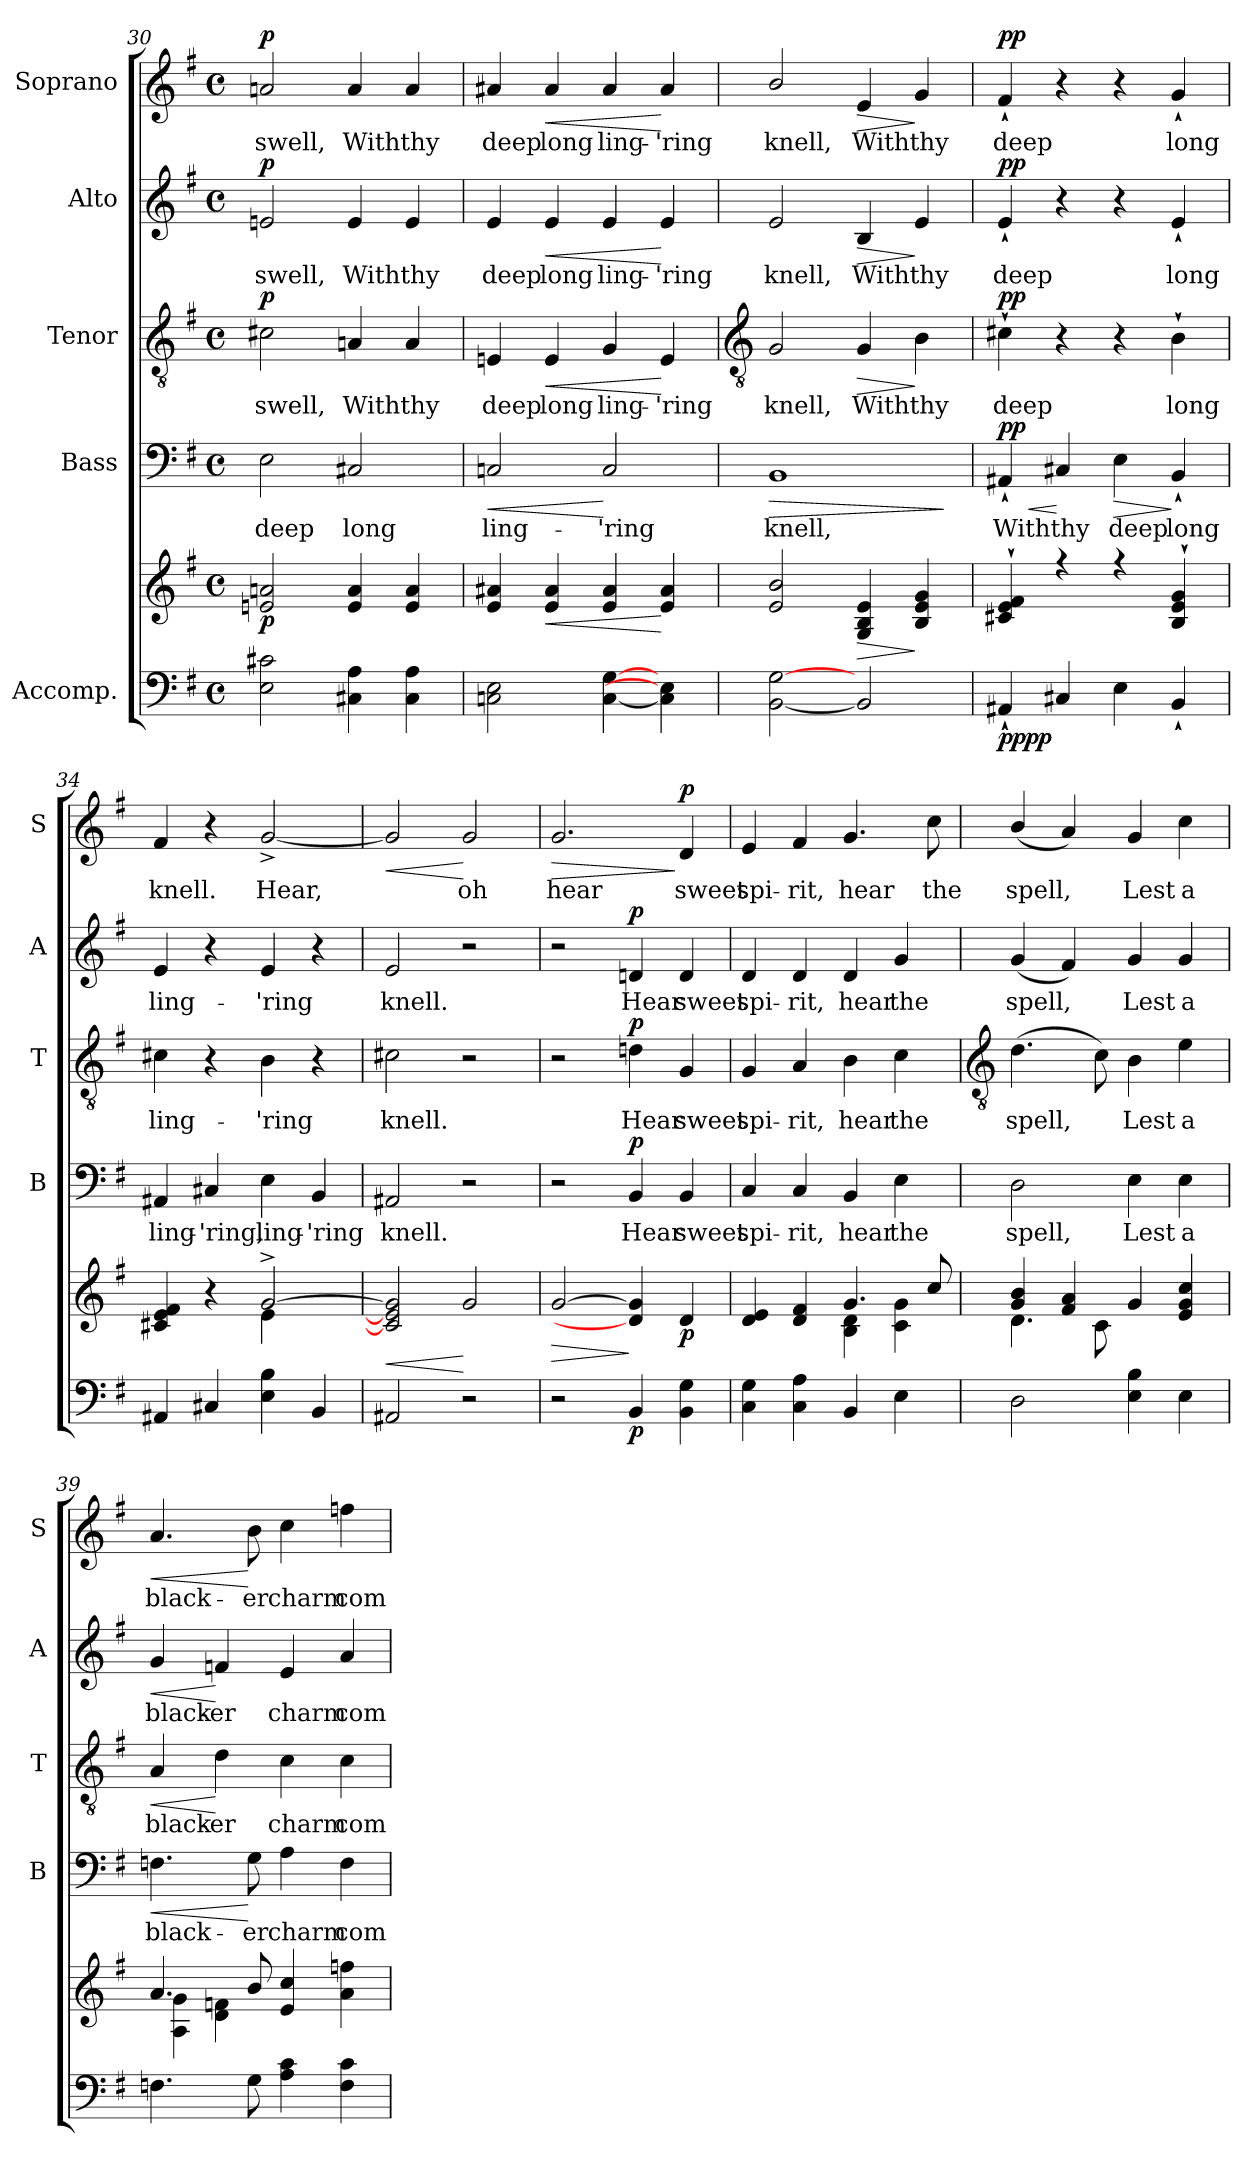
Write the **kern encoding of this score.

**kern	**kern	**dynam	**kern	**text	**dynam	**kern	**text	**dynam	**kern	**text	**dynam	**kern	**text	**dynam
*part5	*part5	*part5	*part4	*part4	*part4	*part3	*part3	*part3	*part2	*part2	*part2	*part1	*part1	*part1
*staff6	*staff5	*staff5/6	*staff4	*staff4	*staff4	*staff3	*staff3	*staff3	*staff2	*staff2	*staff2	*staff1	*staff1	*staff1
*I"Accomp.	*	*	*I"Bass	*	*	*I"Tenor	*	*	*I"Alto	*	*	*I"Soprano	*	*
*	*	*	*I'B	*	*	*I'T	*	*	*I'A	*	*	*I'S	*	*
*clefF4	*clefG2	*	*clefF4	*	*	*clefGv2	*	*	*clefG2	*	*	*clefG2	*	*
*k[f#]	*k[f#]	*	*k[f#]	*	*	*k[f#]	*	*	*k[f#]	*	*	*k[f#]	*	*
*G:	*G:	*	*G:	*	*	*G:	*	*	*G:	*	*	*G:	*	*
*M4/4	*M4/4	*	*M4/4	*	*	*M4/4	*	*	*M4/4	*	*	*M4/4	*	*
*met(c)	*met(c)	*	*met(c)	*	*	*met(c)	*	*	*met(c)	*	*	*met(c)	*	*
=30	=30	=30	=30	=30	=30	=30	=30	=30	=30	=30	=30	=30	=30	=30
!	!	!LO:DY:b	!	!LO:LY:b	!	!	!LO:LY:b	!LO:DY:b	!	!LO:LY:b	!LO:DY:b	!	!LO:LY:b	!LO:DY:b
2E 2c#X	2en 2an	p	2E	deep	.	2c#X	swell,	p	2en	swell,	p	2an	swell,	p
!	!	!	!	!LO:LY:b	!	!	!LO:LY:b	!	!	!LO:LY:b	!	!	!LO:LY:b	!
4C#X 4A	4e 4a	.	2C#X	long	.	4An	With	.	4e	With	.	4a	With	.
!	!	!	!	!	!	!	!LO:LY:b	!	!	!LO:LY:b	!	!	!LO:LY:b	!
4C# 4A	4e 4a	.	.	.	.	4A	thy	.	4e	thy	.	4a	thy	.
=31	=31	=31	=31	=31	=31	=31	=31	=31	=31	=31	=31	=31	=31	=31
!	!	!	!	!LO:LY:b	!LO:HP:b	!	!LO:LY:b	!	!	!LO:LY:b	!	!	!LO:LY:b	!
2Cn 2E	4e 4a#X	.	2Cn	ling-	<	4En	deep	.	4e	deep	.	4a#X	deep	.
!	!	!LO:HP:b	!	!	!	!	!LO:LY:b	!LO:HP:b	!	!LO:LY:b	!LO:HP:b	!	!LO:LY:b	!LO:HP:b
.	4e 4a#	<	.	.	.	4E	long	<	4e	long	<	4a#	long	<
!	!	!	!	!LO:LY:b	!	!	!LO:LY:b	!	!	!LO:LY:b	!	!	!LO:LY:b	!
[4C [4G	4e 4a#	.	2C	-'ring	[	4G	ling-	.	4e	ling-	.	4a#	ling-	.
!	!	!	!	!	!	!	!LO:LY:b	!	!	!LO:LY:b	!	!	!LO:LY:b	!
4C] 4E]	4e 4a#	[	.	.	.	4E	-'ring	[	4e	-'ring	[	4a#	-'ring	[
!!LO:LB:g=z
=32	=32	=32	=32	=32	=32	=32	=32	=32	=32	=32	=32	=32	=32	=32
*	*	*	*	*	*	*clefGv2	*	*	*	*	*	*	*	*
*	*^	*	*	*	*	*	*	*	*	*	*	*	*	*
!	!	!	!	!	!LO:LY:b	!LO:HP:b	!	!LO:LY:b	!	!	!LO:LY:b	!	!	!LO:LY:b	!
[2BB [2G	2e 2b	1ryy	.	1BB	knell,	>	2G	knell,	.	2e	knell,	.	2b/	knell,	.
!	!	!	!LO:HP:b	!	!	!	!	!LO:LY:b	!LO:HP:b	!	!LO:LY:b	!LO:HP:b	!	!LO:LY:b	!LO:HP:b
2BB]	4G 4B 4e	.	>	.	.	.	4G	With	>	4B	With	>	4e	With	>
!	!	!	!	!	!	!	!	!LO:LY:b	!	!	!LO:LY:b	!	!	!LO:LY:b	!
.	4B 4e 4g	.	]	.	.	.	4B	thy	]	4e	thy	]	4g	thy	]
*	*v	*v	*	*	*	*	*	*	*	*	*	*	*	*	*
.	.	.	.	.	]	.	.	.	.	.	.	.	.	.
=33	=33	=33	=33	=33	=33	=33	=33	=33	=33	=33	=33	=33	=33	=33
*	*^	*	*	*	*	*	*	*	*	*	*	*	*	*
!	!	!	!LO:DY:b=2	!	!LO:LY:b	!LO:HP:b	!	!LO:LY:b	!	!	!LO:LY:b	!	!	!LO:LY:b	!
!	!	!	!LO:DY:n=1:b	!	!	!LO:DY:n=1:b	!	!	!LO:DY:b	!	!	!LO:DY:b	!	!	!LO:DY:b
4AA#X`	4c#X` 4e` 4f#`	1ryy	pp pp	4AA#X`	With	< pp	4c#X`	deep	pp	4e`	deep	pp	4f#`	deep	pp
!	!	!	!	!	!LO:LY:b	!	!	!	!	!	!	!	!	!	!
4C#X	4r	.	.	4C#X	thy	[	4r	.	.	4r	.	.	4r	.	.
!	!	!	!	!	!LO:LY:b	!LO:HP:b	!	!	!	!	!	!	!	!	!
4E	4r	.	.	4E	deep	>	4r	.	.	4r	.	.	4r	.	.
!	!	!	!	!	!LO:LY:b	!	!	!LO:LY:b	!	!	!LO:LY:b	!	!	!LO:LY:b	!
4BB`	4B` 4e` 4g`	.	.	4BB`	long	]	4B`	long	.	4e`	long	.	4g`	long	.
=34	=34	=34	=34	=34	=34	=34	=34	=34	=34	=34	=34	=34	=34	=34	=34
!	!	!	!	!	!LO:LY:b	!	!	!LO:LY:b	!	!	!LO:LY:b	!	!	!LO:LY:b	!
4AA#X	4c#X 4e 4f#	2ryy	.	4AA#X	ling-	.	4c#X	ling-	.	4e	ling-	.	4f#	knell.	.
!	!	!	!	!	!LO:LY:b	!	!	!	!	!	!	!	!	!	!
4C#X	4r	.	.	4C#X	-'ring,	.	4r	.	.	4r	.	.	4r	.	.
!	!	!	!	!	!LO:LY:b	!	!	!LO:LY:b	!	!	!LO:LY:b	!	!	!LO:LY:b	!
4E 4B	[2g^	4e\	.	4E	ling-	.	4B	-'ring	.	4e	-'ring	.	[2g^	Hear,	.
!	!	!	!	!	!LO:LY:b	!	!	!	!	!	!	!	!	!	!
4BB	.	4ryy	.	4BB	-'ring	.	4r	.	.	4r	.	.	.	.	.
=35	=35	=35	=35	=35	=35	=35	=35	=35	=35	=35	=35	=35	=35	=35	=35
!	!	!	!LO:HP:b	!	!LO:LY:b	!	!	!LO:LY:b	!	!	!LO:LY:b	!	!	!	!LO:HP:b
2AA#X	2c#] 2e] 2g]	1ryy	<	2AA#X	knell.	.	2c#X	knell.	.	2e	knell.	.	2g]	.	<
!	!	!	!	!	!	!	!	!	!	!	!	!	!	!LO:LY:b	!
2r	2g	.	[	2r	.	.	2r	.	.	2r	.	.	2g	oh	[
=36	=36	=36	=36	=36	=36	=36	=36	=36	=36	=36	=36	=36	=36	=36	=36
!	!	!	!LO:HP:b	!	!	!	!	!	!	!	!	!	!	!LO:LY:b	!LO:HP:b
2r	[2g	1ryy	>	2r	.	.	2r	.	.	2r	.	.	2.g	hear	>
!	!	!	!LO:DY:n=1:b=2	!	!LO:LY:b	!LO:DY:b	!	!LO:LY:b	!LO:DY:b	!	!LO:LY:b	!LO:DY:b	!	!	!
4BB	4dn] 4g]	.	] p	4BB	Hear	p	4dn	Hear	p	4dn	Hear	p	.	.	.
!	!	!	!LO:DY:n=2:b	!	!LO:LY:b	!	!	!LO:LY:b	!	!	!LO:LY:b	!	!	!LO:LY:b	!LO:DY:n=1:b
4BB 4G	4d	.	p	4BB	sweet	.	4G	sweet	.	4d	sweet	.	4d	sweet	] p
=37	=37	=37	=37	=37	=37	=37	=37	=37	=37	=37	=37	=37	=37	=37	=37
!	!	!	!	!	!LO:LY:b	!	!	!LO:LY:b	!	!	!LO:LY:b	!	!	!LO:LY:b	!
4C 4G	4d 4e	2ryy	.	4C	spi-	.	4G	spi-	.	4d	spi-	.	4e	spi-	.
!	!	!	!	!	!LO:LY:b	!	!	!LO:LY:b	!	!	!LO:LY:b	!	!	!LO:LY:b	!
4C 4A	4d 4f#	.	.	4C	-rit,	.	4A	-rit,	.	4d	-rit,	.	4f#	-rit,	.
!	!	!	!	!	!LO:LY:b	!	!	!LO:LY:b	!	!	!LO:LY:b	!	!	!LO:LY:b	!
4BB	4.g	4B\ 4d\	.	4BB	hear	.	4B	hear	.	4d	hear	.	4.g	hear	.
!	!	!	!	!	!LO:LY:b	!	!	!LO:LY:b	!	!	!LO:LY:b	!	!	!	!
4E	.	4c\ 4g\	.	4E	the	.	4c	the	.	4g	the	.	.	.	.
!	!	!	!	!	!	!	!	!	!	!	!	!	!	!LO:LY:b	!
.	8cc/	.	.	.	.	.	.	.	.	.	.	.	8cc	the	.
!!LO:LB:g=z
=38	=38	=38	=38	=38	=38	=38	=38	=38	=38	=38	=38	=38	=38	=38	=38
*	*	*	*	*	*	*	*clefGv2	*	*	*	*	*	*	*	*
!	!	!	!	!	!LO:LY:b	!	!	!LO:LY:b	!	!	!LO:LY:b	!	!	!LO:LY:b	!
2D	4g/ 4b/	4.d\	.	2D	spell,	.	(>4.d	spell,	.	(<4g	spell,	.	(<4b/	spell,	.
.	4f# 4a	.	.	.	.	.	.	.	.	4f#)	.	.	4a)	.	.
.	.	8c\	.	.	.	.	8c)	.	.	.	.	.	.	.	.
!	!	!	!	!	!LO:LY:b	!	!	!LO:LY:b	!	!	!LO:LY:b	!	!	!LO:LY:b	!
4E 4B	4g	2ryy	.	4E	Lest	.	4B	Lest	.	4g	Lest	.	4g	Lest	.
!	!	!	!	!	!LO:LY:b	!	!	!LO:LY:b	!	!	!LO:LY:b	!	!	!LO:LY:b	!
4E	4e 4g 4cc	.	.	4E	a	.	4e	a	.	4g	a	.	4cc	a	.
=39	=39	=39	=39	=39	=39	=39	=39	=39	=39	=39	=39	=39	=39	=39	=39
!	!	!	!	!	!LO:LY:b	!LO:HP:b	!	!LO:LY:b	!LO:HP:b	!	!LO:LY:b	!LO:HP:b	!	!LO:LY:b	!LO:HP:b
4.Fn	4.a	4A\ 4g\	.	4.Fn	black-	<	4A	black-	<	4g	black-	<	4.a	black-	<
!	!	!	!	!	!	!	!	!LO:LY:b	!	!	!LO:LY:b	!	!	!	!
.	.	4d\ 4fn\	.	.	.	.	4d	-er	[	4fn	-er	[	.	.	.
!	!	!	!	!	!LO:LY:b	!	!	!	!	!	!	!	!	!LO:LY:b	!
8G	8b/	.	.	8G	-er	[	.	.	.	.	.	.	8b	-er	[
!	!	!	!	!	!LO:LY:b	!	!	!LO:LY:b	!	!	!LO:LY:b	!	!	!LO:LY:b	!
4A 4c	4e 4cc	2ryy	.	4A	charm	.	4c	charm	.	4e	charm	.	4cc	charm	.
!	!	!	!	!	!LO:LY:b	!	!	!LO:LY:b	!	!	!LO:LY:b	!	!	!LO:LY:b	!
4F 4c	4a 4ffn	.	.	4F	com-	.	4c	com-	.	4a	com-	.	4ffn	com-	.
*	*v	*v	*	*	*	*	*	*	*	*	*	*	*	*	*
=	=	=	=	=	=	=	=	=	=	=	=	=	=	=
*-	*-	*-	*-	*-	*-	*-	*-	*-	*-	*-	*-	*-	*-	*-
